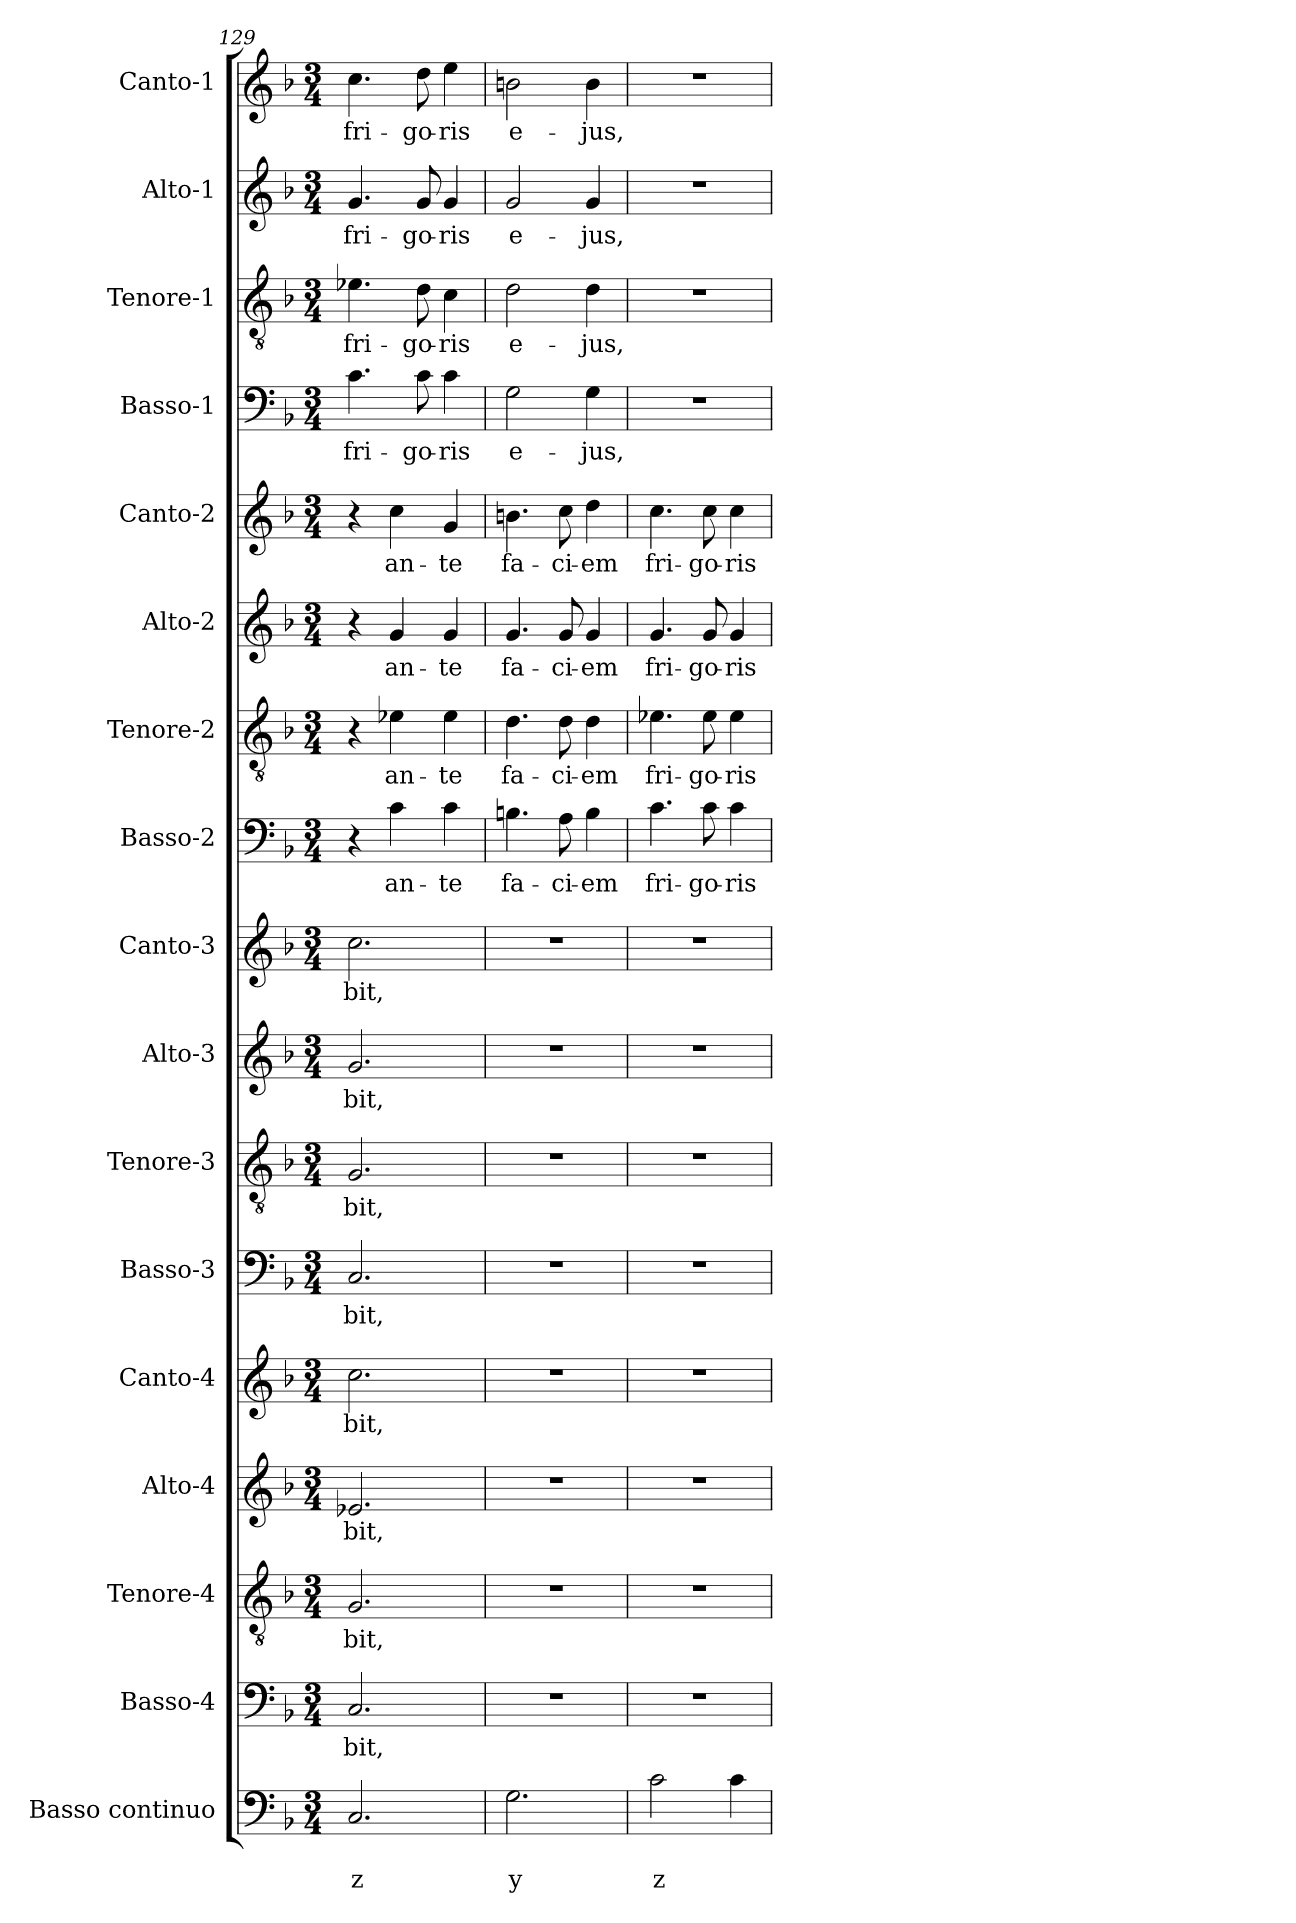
**kern	**text	**text	**kern	**text	**kern	**text	**kern	**text	**kern	**text	**kern	**text	**kern	**text	**kern	**text	**kern	**text	**kern	**text	**kern	**text	**kern	**text	**kern	**text	**kern	**text	**kern	**text	**kern	**text	**kern	**text
*part17	*part17	*part17	*part16	*part16	*part15	*part15	*part14	*part14	*part13	*part13	*part12	*part12	*part11	*part11	*part10	*part10	*part9	*part9	*part8	*part8	*part7	*part7	*part6	*part6	*part5	*part5	*part4	*part4	*part3	*part3	*part2	*part2	*part1	*part1
*staff17	*staff17	*staff17	*staff16	*staff16	*staff15	*staff15	*staff14	*staff14	*staff13	*staff13	*staff12	*staff12	*staff11	*staff11	*staff10	*staff10	*staff9	*staff9	*staff8	*staff8	*staff7	*staff7	*staff6	*staff6	*staff5	*staff5	*staff4	*staff4	*staff3	*staff3	*staff2	*staff2	*staff1	*staff1
*I"Basso continuo	*	*	*I"Basso-4	*	*I"Tenore-4	*	*I"Alto-4	*	*I"Canto-4	*	*I"Basso-3	*	*I"Tenore-3	*	*I"Alto-3	*	*I"Canto-3	*	*I"Basso-2	*	*I"Tenore-2	*	*I"Alto-2	*	*I"Canto-2	*	*I"Basso-1	*	*I"Tenore-1	*	*I"Alto-1	*	*I"Canto-1	*
*I'BC	*	*	*I'B4	*	*I'T4	*	*I'A4	*	*I'C4	*	*I'B3	*	*I'T3	*	*I'A3	*	*I'C3	*	*I'B2	*	*I'T2	*	*I'A2	*	*I'C2	*	*I'B1	*	*I'T1	*	*I'A1	*	*I'C1	*
*clefF4	*	*	*clefF4	*	*clefGv2	*	*clefG2	*	*clefG2	*	*clefF4	*	*clefGv2	*	*clefG2	*	*clefG2	*	*clefF4	*	*clefGv2	*	*clefG2	*	*clefG2	*	*clefF4	*	*clefGv2	*	*clefG2	*	*clefG2	*
*k[b-]	*	*	*k[b-]	*	*k[b-]	*	*k[b-]	*	*k[b-]	*	*k[b-]	*	*k[b-]	*	*k[b-]	*	*k[b-]	*	*k[b-]	*	*k[b-]	*	*k[b-]	*	*k[b-]	*	*k[b-]	*	*k[b-]	*	*k[b-]	*	*k[b-]	*
*F:	*	*	*F:	*	*F:	*	*F:	*	*F:	*	*F:	*	*F:	*	*F:	*	*F:	*	*F:	*	*F:	*	*F:	*	*F:	*	*F:	*	*F:	*	*F:	*	*F:	*
*M3/4	*	*	*M3/4	*	*M3/4	*	*M3/4	*	*M3/4	*	*M3/4	*	*M3/4	*	*M3/4	*	*M3/4	*	*M3/4	*	*M3/4	*	*M3/4	*	*M3/4	*	*M3/4	*	*M3/4	*	*M3/4	*	*M3/4	*
=129	=129	=129	=129	=129	=129	=129	=129	=129	=129	=129	=129	=129	=129	=129	=129	=129	=129	=129	=129	=129	=129	=129	=129	=129	=129	=129	=129	=129	=129	=129	=129	=129	=129	=129
!	!	!LO:LY:b	!	!	!	!	!	!	!	!	!	!	!	!	!	!	!	!	!	!	!	!	!	!	!	!	!	!	!	!	!	!	!	!
!	!	!	!	!LO:LY:b	!	!	!	!	!	!	!	!	!	!	!	!	!	!	!	!	!	!	!	!	!	!	!	!	!	!	!	!	!	!
!	!	!	!	!	!	!LO:LY:b	!	!	!	!	!	!	!	!	!	!	!	!	!	!	!	!	!	!	!	!	!	!	!	!	!	!	!	!
!	!	!	!	!	!	!	!	!LO:LY:b	!	!	!	!	!	!	!	!	!	!	!	!	!	!	!	!	!	!	!	!	!	!	!	!	!	!
!	!	!	!	!	!	!	!	!	!	!LO:LY:b	!	!	!	!	!	!	!	!	!	!	!	!	!	!	!	!	!	!	!	!	!	!	!	!
!	!	!	!	!	!	!	!	!	!	!	!	!LO:LY:b	!	!	!	!	!	!	!	!	!	!	!	!	!	!	!	!	!	!	!	!	!	!
!	!	!	!	!	!	!	!	!	!	!	!	!	!	!LO:LY:b	!	!	!	!	!	!	!	!	!	!	!	!	!	!	!	!	!	!	!	!
!	!	!	!	!	!	!	!	!	!	!	!	!	!	!	!	!LO:LY:b	!	!	!	!	!	!	!	!	!	!	!	!	!	!	!	!	!	!
!	!	!	!	!	!	!	!	!	!	!	!	!	!	!	!	!	!	!LO:LY:b	!	!	!	!	!	!	!	!	!	!	!	!	!	!	!	!
!	!	!	!	!	!	!	!	!	!	!	!	!	!	!	!	!	!	!	!	!	!	!	!	!	!	!	!	!LO:LY:b	!	!	!	!	!	!
!	!	!	!	!	!	!	!	!	!	!	!	!	!	!	!	!	!	!	!	!	!	!	!	!	!	!	!	!	!	!LO:LY:b	!	!	!	!
!	!	!	!	!	!	!	!	!	!	!	!	!	!	!	!	!	!	!	!	!	!	!	!	!	!	!	!	!	!	!	!	!LO:LY:b	!	!
!	!	!	!	!	!	!	!	!	!	!	!	!	!	!	!	!	!	!	!	!	!	!	!	!	!	!	!	!	!	!	!	!	!	!LO:LY:b
2.C/	.	z	2.C/	-bit,	2.G/	-bit,	2.e-X/	-bit,	2.cc\	-bit,	2.C/	-bit,	2.G/	-bit,	2.g/	-bit,	2.cc\	-bit,	4r	.	4r	.	4r	.	4r	.	4.c\	fri-	4.e-X\	fri-	4.g/	fri-	4.cc\	fri-
!	!	!	!	!	!	!	!	!	!	!	!	!	!	!	!	!	!	!	!	!LO:LY:b	!	!	!	!	!	!	!	!	!	!	!	!	!	!
!	!	!	!	!	!	!	!	!	!	!	!	!	!	!	!	!	!	!	!	!	!	!LO:LY:b	!	!	!	!	!	!	!	!	!	!	!	!
!	!	!	!	!	!	!	!	!	!	!	!	!	!	!	!	!	!	!	!	!	!	!	!	!LO:LY:b	!	!	!	!	!	!	!	!	!	!
!	!	!	!	!	!	!	!	!	!	!	!	!	!	!	!	!	!	!	!	!	!	!	!	!	!	!LO:LY:b	!	!	!	!	!	!	!	!
.	.	.	.	.	.	.	.	.	.	.	.	.	.	.	.	.	.	.	4c\	an-	4e-X\	an-	4g/	an-	4cc\	an-	.	.	.	.	.	.	.	.
!	!	!	!	!	!	!	!	!	!	!	!	!	!	!	!	!	!	!	!	!	!	!	!	!	!	!	!	!LO:LY:b	!	!	!	!	!	!
!	!	!	!	!	!	!	!	!	!	!	!	!	!	!	!	!	!	!	!	!	!	!	!	!	!	!	!	!	!	!LO:LY:b	!	!	!	!
!	!	!	!	!	!	!	!	!	!	!	!	!	!	!	!	!	!	!	!	!	!	!	!	!	!	!	!	!	!	!	!	!LO:LY:b	!	!
!	!	!	!	!	!	!	!	!	!	!	!	!	!	!	!	!	!	!	!	!	!	!	!	!	!	!	!	!	!	!	!	!	!	!LO:LY:b
.	.	.	.	.	.	.	.	.	.	.	.	.	.	.	.	.	.	.	.	.	.	.	.	.	.	.	8c\	-go-	8d\	-go-	8g/	-go-	8dd\	-go-
!	!	!	!	!	!	!	!	!	!	!	!	!	!	!	!	!	!	!	!	!LO:LY:b	!	!	!	!	!	!	!	!	!	!	!	!	!	!
!	!	!	!	!	!	!	!	!	!	!	!	!	!	!	!	!	!	!	!	!	!	!LO:LY:b	!	!	!	!	!	!	!	!	!	!	!	!
!	!	!	!	!	!	!	!	!	!	!	!	!	!	!	!	!	!	!	!	!	!	!	!	!LO:LY:b	!	!	!	!	!	!	!	!	!	!
!	!	!	!	!	!	!	!	!	!	!	!	!	!	!	!	!	!	!	!	!	!	!	!	!	!	!LO:LY:b	!	!	!	!	!	!	!	!
!	!	!	!	!	!	!	!	!	!	!	!	!	!	!	!	!	!	!	!	!	!	!	!	!	!	!	!	!LO:LY:b	!	!	!	!	!	!
!	!	!	!	!	!	!	!	!	!	!	!	!	!	!	!	!	!	!	!	!	!	!	!	!	!	!	!	!	!	!LO:LY:b	!	!	!	!
!	!	!	!	!	!	!	!	!	!	!	!	!	!	!	!	!	!	!	!	!	!	!	!	!	!	!	!	!	!	!	!	!LO:LY:b	!	!
!	!	!	!	!	!	!	!	!	!	!	!	!	!	!	!	!	!	!	!	!	!	!	!	!	!	!	!	!	!	!	!	!	!	!LO:LY:b
.	.	.	.	.	.	.	.	.	.	.	.	.	.	.	.	.	.	.	4c\	-te	4e-\	-te	4g/	-te	4g/	-te	4c\	-ris	4c\	-ris	4g/	-ris	4ee\	-ris
=130	=130	=130	=130	=130	=130	=130	=130	=130	=130	=130	=130	=130	=130	=130	=130	=130	=130	=130	=130	=130	=130	=130	=130	=130	=130	=130	=130	=130	=130	=130	=130	=130	=130	=130
!	!	!LO:LY:b	!	!	!	!	!	!	!	!	!	!	!	!	!	!	!	!	!	!	!	!	!	!	!	!	!	!	!	!	!	!	!	!
!	!	!	!	!	!	!	!	!	!	!	!	!	!	!	!	!	!	!	!	!LO:LY:b	!	!	!	!	!	!	!	!	!	!	!	!	!	!
!	!	!	!	!	!	!	!	!	!	!	!	!	!	!	!	!	!	!	!	!	!	!LO:LY:b	!	!	!	!	!	!	!	!	!	!	!	!
!	!	!	!	!	!	!	!	!	!	!	!	!	!	!	!	!	!	!	!	!	!	!	!	!LO:LY:b	!	!	!	!	!	!	!	!	!	!
!	!	!	!	!	!	!	!	!	!	!	!	!	!	!	!	!	!	!	!	!	!	!	!	!	!	!LO:LY:b	!	!	!	!	!	!	!	!
!	!	!	!	!	!	!	!	!	!	!	!	!	!	!	!	!	!	!	!	!	!	!	!	!	!	!	!	!LO:LY:b	!	!	!	!	!	!
!	!	!	!	!	!	!	!	!	!	!	!	!	!	!	!	!	!	!	!	!	!	!	!	!	!	!	!	!	!	!LO:LY:b	!	!	!	!
!	!	!	!	!	!	!	!	!	!	!	!	!	!	!	!	!	!	!	!	!	!	!	!	!	!	!	!	!	!	!	!	!LO:LY:b	!	!
!	!	!	!	!	!	!	!	!	!	!	!	!	!	!	!	!	!	!	!	!	!	!	!	!	!	!	!	!	!	!	!	!	!	!LO:LY:b
2.G\	.	y	2.r	.	2.r	.	2.r	.	2.r	.	2.r	.	2.r	.	2.r	.	2.r	.	4.Bn\	fa-	4.d\	fa-	4.g/	fa-	4.bn\	fa-	2G\	e-	2d\	e-	2g/	e-	2bn\	e-
!	!	!	!	!	!	!	!	!	!	!	!	!	!	!	!	!	!	!	!	!LO:LY:b	!	!	!	!	!	!	!	!	!	!	!	!	!	!
!	!	!	!	!	!	!	!	!	!	!	!	!	!	!	!	!	!	!	!	!	!	!LO:LY:b	!	!	!	!	!	!	!	!	!	!	!	!
!	!	!	!	!	!	!	!	!	!	!	!	!	!	!	!	!	!	!	!	!	!	!	!	!LO:LY:b	!	!	!	!	!	!	!	!	!	!
!	!	!	!	!	!	!	!	!	!	!	!	!	!	!	!	!	!	!	!	!	!	!	!	!	!	!LO:LY:b	!	!	!	!	!	!	!	!
.	.	.	.	.	.	.	.	.	.	.	.	.	.	.	.	.	.	.	8A\	-ci-	8d\	-ci-	8g/	-ci-	8cc\	-ci-	.	.	.	.	.	.	.	.
!	!	!	!	!	!	!	!	!	!	!	!	!	!	!	!	!	!	!	!	!LO:LY:b	!	!	!	!	!	!	!	!	!	!	!	!	!	!
!	!	!	!	!	!	!	!	!	!	!	!	!	!	!	!	!	!	!	!	!	!	!LO:LY:b	!	!	!	!	!	!	!	!	!	!	!	!
!	!	!	!	!	!	!	!	!	!	!	!	!	!	!	!	!	!	!	!	!	!	!	!	!LO:LY:b	!	!	!	!	!	!	!	!	!	!
!	!	!	!	!	!	!	!	!	!	!	!	!	!	!	!	!	!	!	!	!	!	!	!	!	!	!LO:LY:b	!	!	!	!	!	!	!	!
!	!	!	!	!	!	!	!	!	!	!	!	!	!	!	!	!	!	!	!	!	!	!	!	!	!	!	!	!LO:LY:b	!	!	!	!	!	!
!	!	!	!	!	!	!	!	!	!	!	!	!	!	!	!	!	!	!	!	!	!	!	!	!	!	!	!	!	!	!LO:LY:b	!	!	!	!
!	!	!	!	!	!	!	!	!	!	!	!	!	!	!	!	!	!	!	!	!	!	!	!	!	!	!	!	!	!	!	!	!LO:LY:b	!	!
!	!	!	!	!	!	!	!	!	!	!	!	!	!	!	!	!	!	!	!	!	!	!	!	!	!	!	!	!	!	!	!	!	!	!LO:LY:b
.	.	.	.	.	.	.	.	.	.	.	.	.	.	.	.	.	.	.	4B\	-em	4d\	-em	4g/	-em	4dd\	-em	4G\	-jus,	4d\	-jus,	4g/	-jus,	4b\	-jus,
=131	=131	=131	=131	=131	=131	=131	=131	=131	=131	=131	=131	=131	=131	=131	=131	=131	=131	=131	=131	=131	=131	=131	=131	=131	=131	=131	=131	=131	=131	=131	=131	=131	=131	=131
!	!	!LO:LY:b	!	!	!	!	!	!	!	!	!	!	!	!	!	!	!	!	!	!	!	!	!	!	!	!	!	!	!	!	!	!	!	!
!	!	!	!	!	!	!	!	!	!	!	!	!	!	!	!	!	!	!	!	!LO:LY:b	!	!	!	!	!	!	!	!	!	!	!	!	!	!
!	!	!	!	!	!	!	!	!	!	!	!	!	!	!	!	!	!	!	!	!	!	!LO:LY:b	!	!	!	!	!	!	!	!	!	!	!	!
!	!	!	!	!	!	!	!	!	!	!	!	!	!	!	!	!	!	!	!	!	!	!	!	!LO:LY:b	!	!	!	!	!	!	!	!	!	!
!	!	!	!	!	!	!	!	!	!	!	!	!	!	!	!	!	!	!	!	!	!	!	!	!	!	!LO:LY:b	!	!	!	!	!	!	!	!
2c\	.	z	2.r	.	2.r	.	2.r	.	2.r	.	2.r	.	2.r	.	2.r	.	2.r	.	4.c\	fri-	4.e-X\	fri-	4.g/	fri-	4.cc\	fri-	2.r	.	2.r	.	2.r	.	2.r	.
!	!	!	!	!	!	!	!	!	!	!	!	!	!	!	!	!	!	!	!	!LO:LY:b	!	!	!	!	!	!	!	!	!	!	!	!	!	!
!	!	!	!	!	!	!	!	!	!	!	!	!	!	!	!	!	!	!	!	!	!	!LO:LY:b	!	!	!	!	!	!	!	!	!	!	!	!
!	!	!	!	!	!	!	!	!	!	!	!	!	!	!	!	!	!	!	!	!	!	!	!	!LO:LY:b	!	!	!	!	!	!	!	!	!	!
!	!	!	!	!	!	!	!	!	!	!	!	!	!	!	!	!	!	!	!	!	!	!	!	!	!	!LO:LY:b	!	!	!	!	!	!	!	!
.	.	.	.	.	.	.	.	.	.	.	.	.	.	.	.	.	.	.	8c\	-go-	8e-\	-go-	8g/	-go-	8cc\	-go-	.	.	.	.	.	.	.	.
!	!	!	!	!	!	!	!	!	!	!	!	!	!	!	!	!	!	!	!	!LO:LY:b	!	!	!	!	!	!	!	!	!	!	!	!	!	!
!	!	!	!	!	!	!	!	!	!	!	!	!	!	!	!	!	!	!	!	!	!	!LO:LY:b	!	!	!	!	!	!	!	!	!	!	!	!
!	!	!	!	!	!	!	!	!	!	!	!	!	!	!	!	!	!	!	!	!	!	!	!	!LO:LY:b	!	!	!	!	!	!	!	!	!	!
!	!	!	!	!	!	!	!	!	!	!	!	!	!	!	!	!	!	!	!	!	!	!	!	!	!	!LO:LY:b	!	!	!	!	!	!	!	!
4c\	.	.	.	.	.	.	.	.	.	.	.	.	.	.	.	.	.	.	4c\	-ris	4e-\	-ris	4g/	-ris	4cc\	-ris	.	.	.	.	.	.	.	.
=	=	=	=	=	=	=	=	=	=	=	=	=	=	=	=	=	=	=	=	=	=	=	=	=	=	=	=	=	=	=	=	=	=	=
*-	*-	*-	*-	*-	*-	*-	*-	*-	*-	*-	*-	*-	*-	*-	*-	*-	*-	*-	*-	*-	*-	*-	*-	*-	*-	*-	*-	*-	*-	*-	*-	*-	*-	*-
